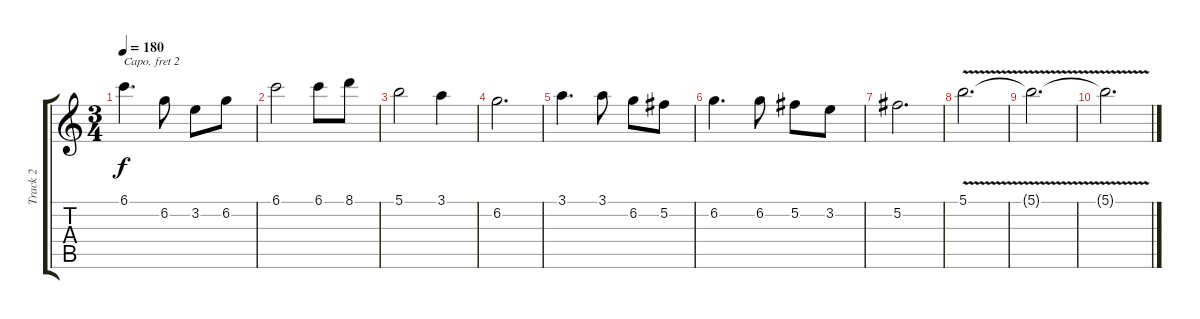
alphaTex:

\track ("Track 2" "Track 2") {instrument electricguitarjazz}
\staff {score tabs}
\capo 2
\tuning (E4 B3 G3 D3 A2 E2) {hide}
\ts (3 4)
\tempo 180
\clef g2
\ks c
6.1.4{d dy f} 6.2.8 3.2.8 6.2.8 |
6.1.2 6.1.8 8.1.8 |
5.1.2 3.1.4 |
6.2.2{d} |
3.1.4{d} 3.1.8 6.2.8 5.2.8 |
6.2.4{d} 6.2.8 5.2.8 3.2.8 |
5.2.2{d} |
5.1{v}.2{d} |
5.1{v t}.2{d} |
5.1{v t}.2{d}
